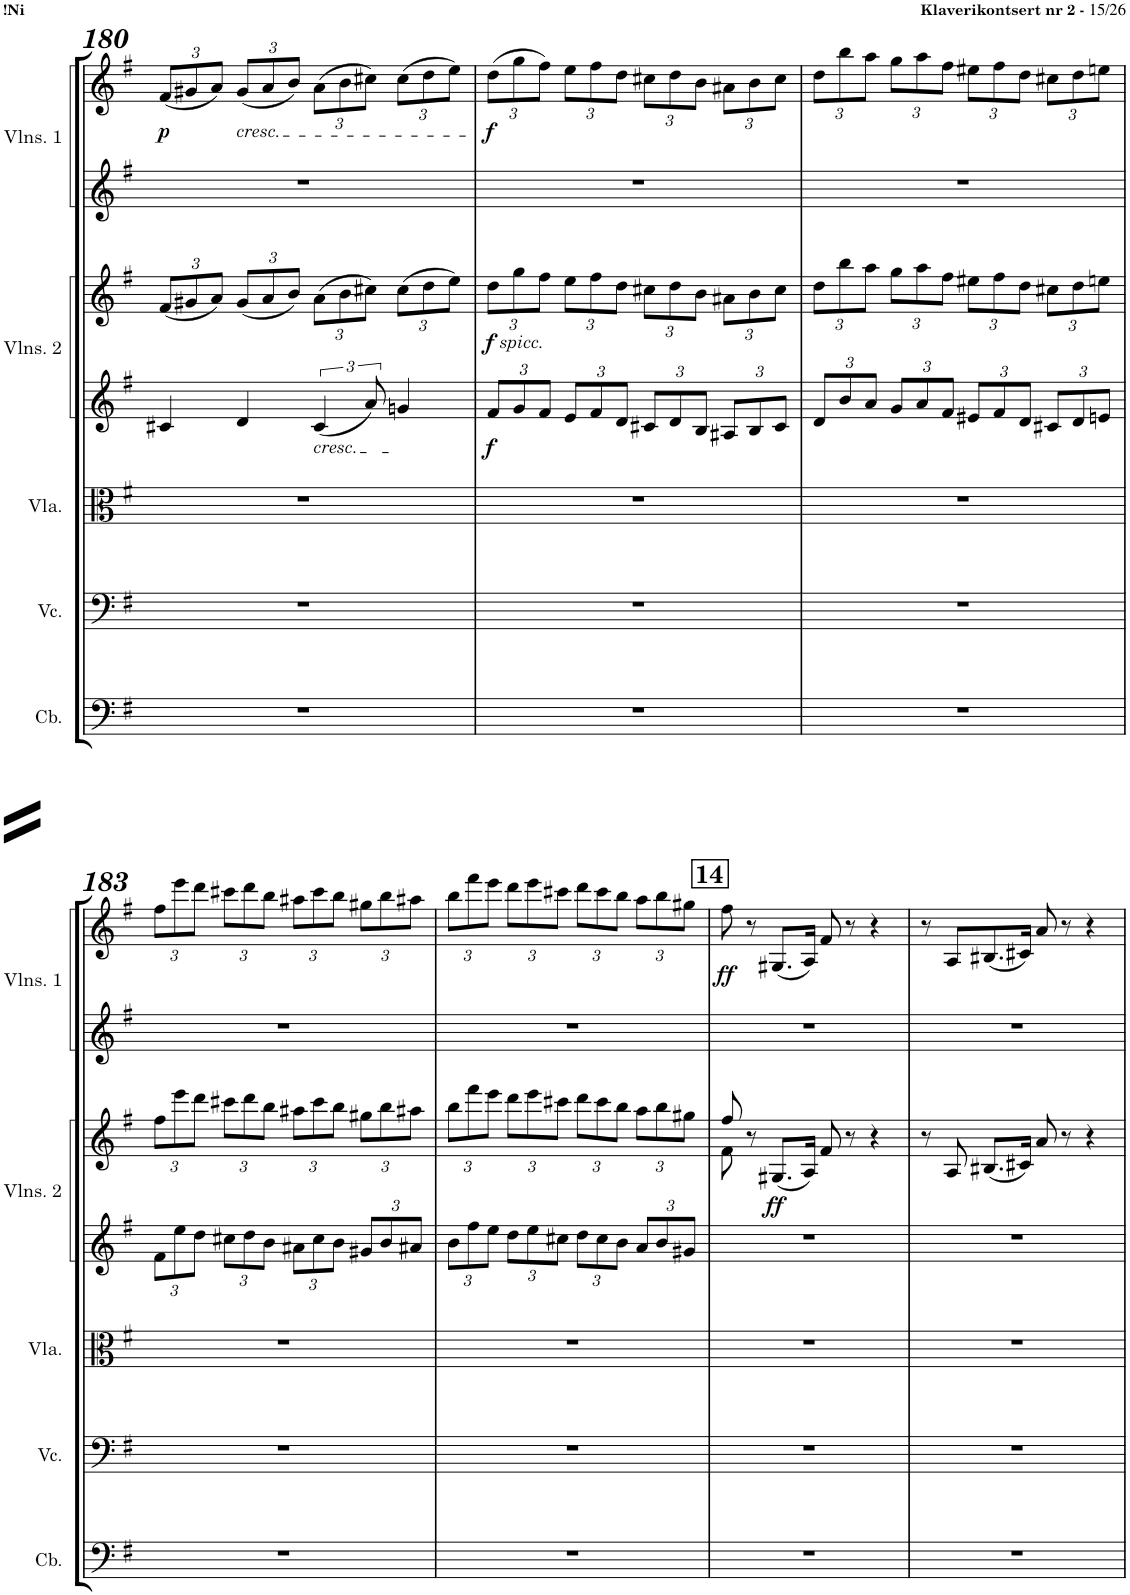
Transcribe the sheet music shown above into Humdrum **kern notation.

**kern	**kern	**kern	**kern	**kern	**dynam	**kern	**kern	**dynam
*part5	*part4	*part3	*part2	*part2	*part2	*part1	*part1	*part1
*staff7	*staff6	*staff5	*staff4	*staff3	*staff3/4	*staff2	*staff1	*staff1/2
*I"Contrabass	*I"Violoncello	*I"Viola	*I"Violins 2	*	*	*I"Violins 1	*	*
*I'Cb.	*I'Vc.	*I'Vla.	*I'Vlns. 2	*	*	*I'Vlns. 1	*	*
!!LO:PB:g=z
*clefF4	*clefF4	*clefC3	*clefG2	*clefG2	*	*clefG2	*clefG2	*
*Trd7c12	*	*	*	*	*	*	*	*
*k[f#]	*k[f#]	*k[f#]	*k[f#]	*k[f#]	*	*k[f#]	*k[f#]	*
*M4/4	*M4/4	*M4/4	*M4/4	*M4/4	*	*M4/4	*M4/4	*
*met(c)	*met(c)	*met(c)	*met(c)	*met(c)	*	*met(c)	*met(c)	*
*	*	*	*	*Xbrackettup	*	*	*Xbrackettup	*
=180	=180	=180	=180	=180	=180	=180	=180	=180
!	!	!	!	!	!	!	!	!LO:DY:b
1r	1r	1r	4c#X/	(12f#/L	.	1r	(12f#/L	p
.	.	.	.	12g#X/	.	.	12g#X/	.
.	.	.	.	12a/J)	.	.	12a/J)	.
!	!	!	!	!	!	!	!LO:TX:b:i:t=cresc.	!
.	.	.	4d/	(12g#/L	.	.	(12g#/L	.
.	.	.	.	12a/	.	.	12a/	.
.	.	.	.	12b/J)	.	.	12b/J)	.
!	!	!	!LO:TX:b:i:t=cresc.	!	!	!	!	!
.	.	.	6c#/	(12a\L	.	.	(12a\L	.
.	.	.	.	12b\	.	.	12b\	.
.	.	.	12a/	12cc#X\J)	.	.	12cc#X\J)	.
.	.	.	4gn/	(12cc#\L	.	.	(12cc#\L	.
.	.	.	.	12dd\	.	.	12dd\	.
.	.	.	.	12ee\J)	.	.	12ee\J)	.
=181	=181	=181	=181	=181	=181	=181	=181	=181
*	*	*	*Xbrackettup	*	*	*	*	*
!	!	!	!	!LO:TX:b:i:t=spicc.	!	!	!	!
!	!	!	!	!	!LO:DY:b=2	!	!	!
!	!	!	!	!	!LO:DY:n=1:b	!	!	!LO:DY:b
1r	1r	1r	12f#/L	12dd\L	f f	1r	(12dd\L	f
.	.	.	12g/	12gg\	.	.	12gg\	.
.	.	.	12f#/J	12ff#\J	.	.	12ff#\J)	.
.	.	.	12e/L	12ee\L	.	.	12ee\L	.
.	.	.	12f#/	12ff#\	.	.	12ff#\	.
.	.	.	12d/J	12dd\J	.	.	12dd\J	.
.	.	.	12c#X/L	12cc#X\L	.	.	12cc#X\L	.
.	.	.	12d/	12dd\	.	.	12dd\	.
.	.	.	12B/J	12b\J	.	.	12b\J	.
.	.	.	12A#X/L	12a#X\L	.	.	12a#X\L	.
.	.	.	12B/	12b\	.	.	12b\	.
.	.	.	12c#/J	12cc#\J	.	.	12cc#\J	.
=182	=182	=182	=182	=182	=182	=182	=182	=182
1r	1r	1r	12d/L	12dd\L	.	1r	12dd\L	.
.	.	.	12b/	12bb\	.	.	12bb\	.
.	.	.	12a/J	12aa\J	.	.	12aa\J	.
.	.	.	12g/L	12gg\L	.	.	12gg\L	.
.	.	.	12a/	12aa\	.	.	12aa\	.
.	.	.	12f#/J	12ff#\J	.	.	12ff#\J	.
.	.	.	12e#X/L	12ee#X\L	.	.	12ee#X\L	.
.	.	.	12f#/	12ff#\	.	.	12ff#\	.
.	.	.	12d/J	12dd\J	.	.	12dd\J	.
.	.	.	12c#X/L	12cc#X\L	.	.	12cc#X\L	.
.	.	.	12d/	12dd\	.	.	12dd\	.
.	.	.	12en/J	12een\J	.	.	12een\J	.
!!LO:LB:g=z
=183	=183	=183	=183	=183	=183	=183	=183	=183
1r	1r	1r	12f#\L	12ff#\L	.	1r	12ff#\L	.
.	.	.	12ee\	12eee\	.	.	12eee\	.
.	.	.	12dd\J	12ddd\J	.	.	12ddd\J	.
.	.	.	12cc#X\L	12ccc#X\L	.	.	12ccc#X\L	.
.	.	.	12dd\	12ddd\	.	.	12ddd\	.
.	.	.	12b\J	12bb\J	.	.	12bb\J	.
.	.	.	12a#X\L	12aa#X\L	.	.	12aa#X\L	.
.	.	.	12cc#\	12ccc#\	.	.	12ccc#\	.
.	.	.	12b\J	12bb\J	.	.	12bb\J	.
.	.	.	12g#X/L	12gg#X\L	.	.	12gg#X\L	.
.	.	.	12b/	12bb\	.	.	12bb\	.
.	.	.	12a#X/J	12aa#X\J	.	.	12aa#X\J	.
=184	=184	=184	=184	=184	=184	=184	=184	=184
1r	1r	1r	12b\L	12bb\L	.	1r	12bb\L	.
.	.	.	12ff#\	12fff#\	.	.	12fff#\	.
.	.	.	12ee\J	12eee\J	.	.	12eee\J	.
.	.	.	12dd\L	12ddd\L	.	.	12ddd\L	.
.	.	.	12ee\	12eee\	.	.	12eee\	.
.	.	.	12cc#X\J	12ccc#X\J	.	.	12ccc#X\J	.
.	.	.	12dd\L	12ddd\L	.	.	12ddd\L	.
.	.	.	12cc#\	12ccc#\	.	.	12ccc#\	.
.	.	.	12b\J	12bb\J	.	.	12bb\J	.
.	.	.	12a/L	12aa\L	.	.	12aa\L	.
.	.	.	12b/	12bb\	.	.	12bb\	.
.	.	.	12g#X/J	12gg#X\J	.	.	12gg#X\J	.
=185	=185	=185	=185	=185	=185	=185	=185	=185
*	*	*	*	*^	*	*	*	*
!	!	!	!	!	!	!	!	!	!LO:DY:b
1r	1r	1r	1r	8ff#/	8f#\	.	1r	8ff#\	ff
.	.	.	.	8r	2..ryy	.	.	8r	.
!	!	!	!	!	!	!LO:DY:b	!	!	!
.	.	.	.	(8.G#X/L	.	ff	.	(8.G#X/L	.
.	.	.	.	16A/Jk)	.	.	.	16A/Jk)	.
.	.	.	.	8f#/	.	.	.	8f#/	.
.	.	.	.	8r	.	.	.	8r	.
.	.	.	.	4r	.	.	.	4r	.
*	*	*	*	*v	*v	*	*	*	*
=186	=186	=186	=186	=186	=186	=186	=186	=186
1r	1r	1r	1r	8r	.	1r	8r	.
.	.	.	.	8A/	.	.	8A/L	.
.	.	.	.	(8.B#X/L	.	.	(8.B#X/	.
.	.	.	.	16c#X/Jk)	.	.	16c#X/Jk)	.
.	.	.	.	8a/	.	.	8a/	.
.	.	.	.	8r	.	.	8r	.
.	.	.	.	4r	.	.	4r	.
=	=	=	=	=	=	=	=	=
*-	*-	*-	*-	*-	*-	*-	*-	*-
